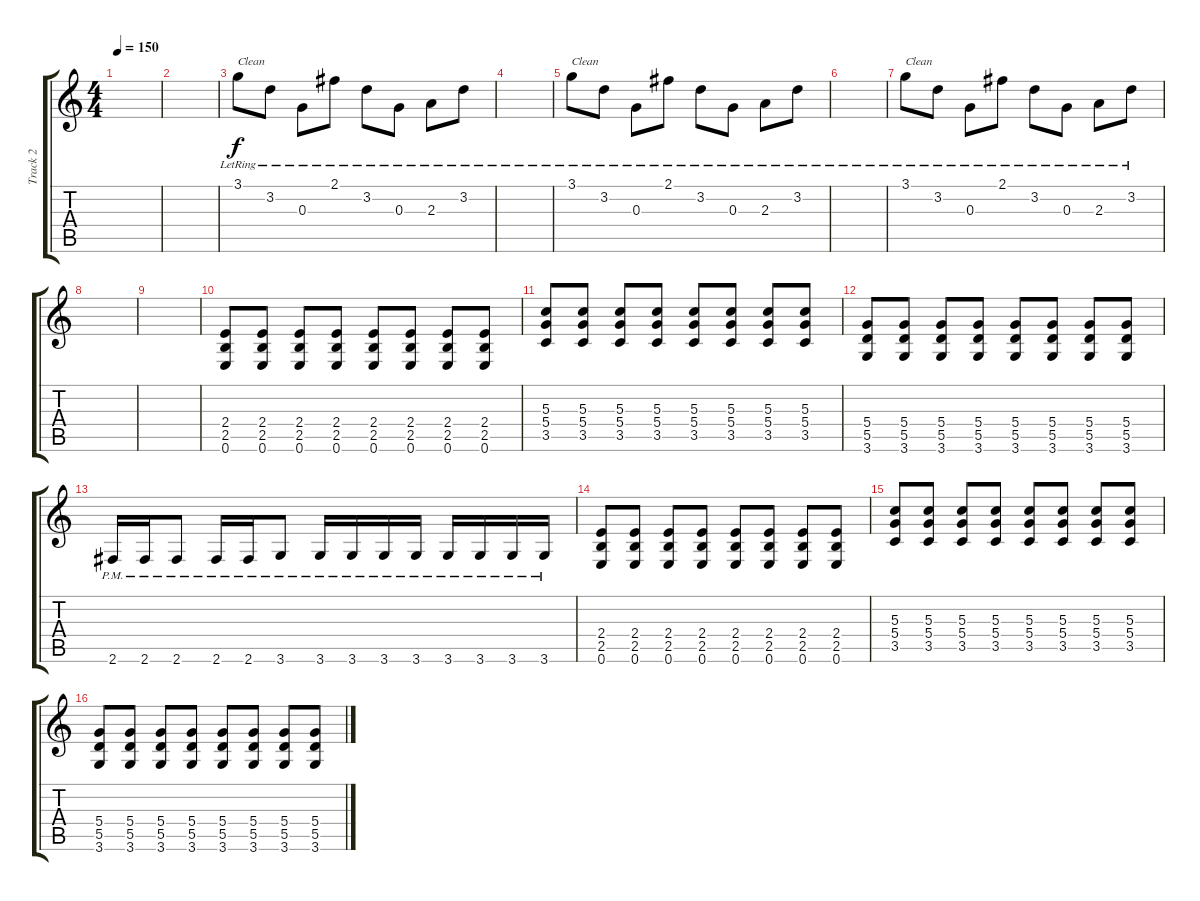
\track ("Track 2" "Track 2") {instrument distortionguitar}
\staff {score tabs}
\tuning (E4 B3 G3 D3 A2 E2) {hide}
\ts (4 4)
\tempo 150
\clef g2
\ks c
|
|
3.1{lr}.8{txt "Clean" instrument electricguitarclean} 3.2{lr}.8 0.3{lr}.8 2.1{lr}.8 3.2{lr}.8 0.3{lr}.8 2.3{lr}.8 3.2{lr}.8 |
|
3.1{lr}.8{txt "Clean" instrument electricguitarclean} 3.2{lr}.8 0.3{lr}.8 2.1{lr}.8 3.2{lr}.8 0.3{lr}.8 2.3{lr}.8 3.2{lr}.8 |
|
3.1{lr}.8{txt "Clean" instrument electricguitarclean} 3.2{lr}.8 0.3{lr}.8 2.1{lr}.8 3.2{lr}.8 0.3{lr}.8 2.3{lr}.8 3.2{lr}.8 |
|
|
(2.4 2.5 0.6).8{instrument distortionguitar} (2.4 2.5 0.6).8 (2.4 2.5 0.6).8 (2.4 2.5 0.6).8 (2.4 2.5 0.6).8 (2.4 2.5 0.6).8 (2.4 2.5 0.6).8 (2.4 2.5 0.6).8 |
(5.3 5.4 3.5).8 (5.3 5.4 3.5).8 (5.3 5.4 3.5).8 (5.3 5.4 3.5).8 (5.3 5.4 3.5).8 (5.3 5.4 3.5).8 (5.3 5.4 3.5).8 (5.3 5.4 3.5).8 |
(5.4 5.5 3.6).8 (5.4 5.5 3.6).8 (5.4 5.5 3.6).8 (5.4 5.5 3.6).8 (5.4 5.5 3.6).8 (5.4 5.5 3.6).8 (5.4 5.5 3.6).8 (5.4 5.5 3.6).8 |
2.6{pm}.16 2.6{pm}.16 2.6{pm}.8 2.6{pm}.16 2.6{pm}.16 3.6{pm}.8 3.6{pm}.16 3.6{pm}.16 3.6{pm}.16 3.6{pm}.16 3.6{pm}.16 3.6{pm}.16 3.6{pm}.16 3.6{pm}.16 |
(2.4 2.5 0.6).8{instrument distortionguitar} (2.4 2.5 0.6).8 (2.4 2.5 0.6).8 (2.4 2.5 0.6).8 (2.4 2.5 0.6).8 (2.4 2.5 0.6).8 (2.4 2.5 0.6).8 (2.4 2.5 0.6).8 |
(5.3 5.4 3.5).8 (5.3 5.4 3.5).8 (5.3 5.4 3.5).8 (5.3 5.4 3.5).8 (5.3 5.4 3.5).8 (5.3 5.4 3.5).8 (5.3 5.4 3.5).8 (5.3 5.4 3.5).8 |
(5.4 5.5 3.6).8 (5.4 5.5 3.6).8 (5.4 5.5 3.6).8 (5.4 5.5 3.6).8 (5.4 5.5 3.6).8 (5.4 5.5 3.6).8 (5.4 5.5 3.6).8 (5.4 5.5 3.6).8
